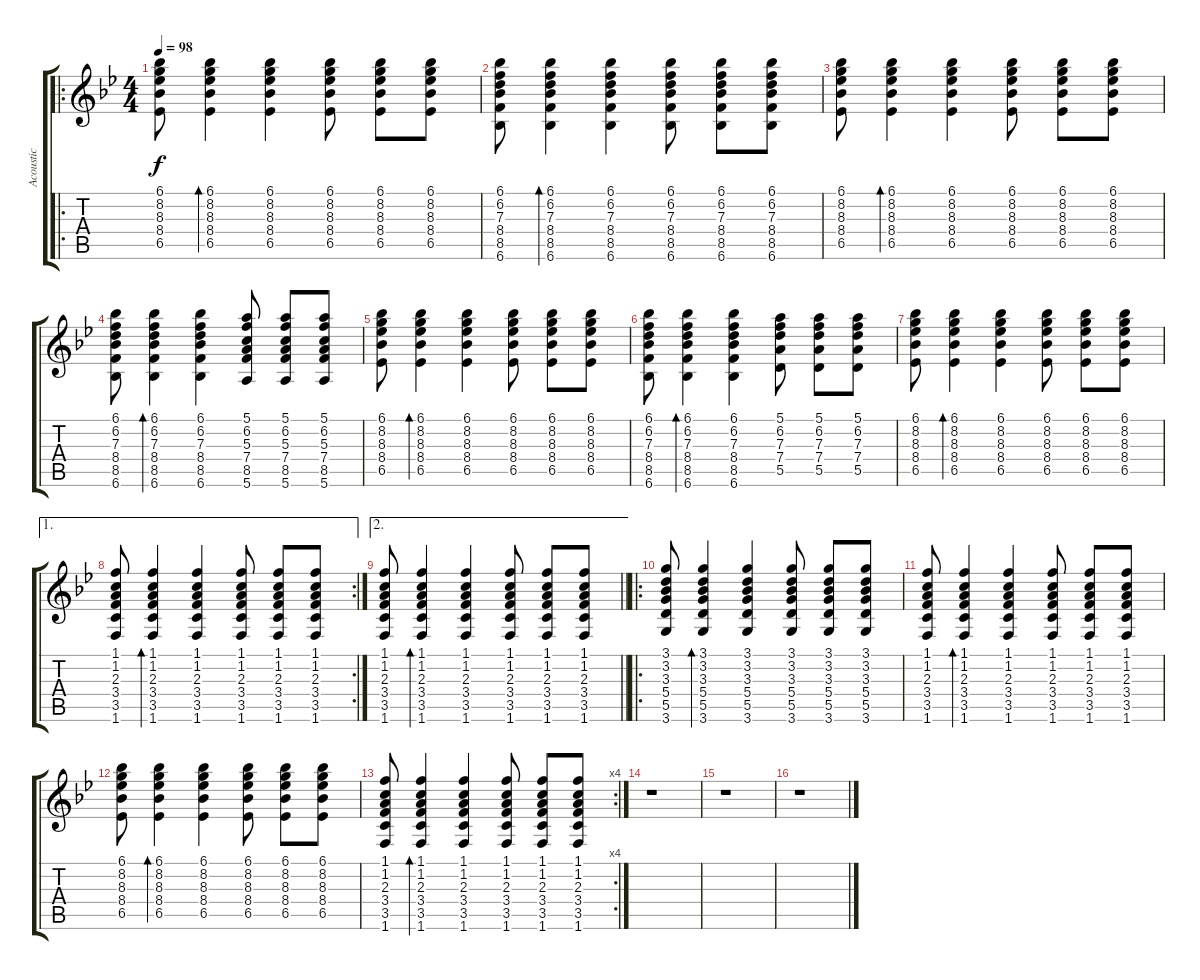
\track ("Acoustic" "Acoustic") {instrument acousticguitarsteel}
\staff {score tabs}
\tuning (E4 B3 G3 D3 A2 E2) {hide}
\ro
\ts (4 4)
\tempo 98
\clef g2
\ks bb
(6.1 8.2 8.3 8.4 6.5).8{dy f} (6.1 8.2 8.3 8.4 6.5).4{bd 60} (6.1 8.2 8.3 8.4 6.5).4 (6.1 8.2 8.3 8.4 6.5).8 (6.1 8.2 8.3 8.4 6.5).8 (6.1 8.2 8.3 8.4 6.5).8 |
(6.1 6.2 7.3 8.4 8.5 6.6).8 (6.1 6.2 7.3 8.4 8.5 6.6).4{bd 60} (6.1 6.2 7.3 8.4 8.5 6.6).4 (6.1 6.2 7.3 8.4 8.5 6.6).8 (6.1 6.2 7.3 8.4 8.5 6.6).8 (6.1 6.2 7.3 8.4 8.5 6.6).8 |
(6.1 8.2 8.3 8.4 6.5).8 (6.1 8.2 8.3 8.4 6.5).4{bd 60} (6.1 8.2 8.3 8.4 6.5).4 (6.1 8.2 8.3 8.4 6.5).8 (6.1 8.2 8.3 8.4 6.5).8 (6.1 8.2 8.3 8.4 6.5).8 |
(6.1 6.2 7.3 8.4 8.5 6.6).8 (6.1 6.2 7.3 8.4 8.5 6.6).4{bd 60} (6.1 6.2 7.3 8.4 8.5 6.6).4 (5.1 6.2 5.3 7.4 8.5 5.6).8 (5.1 6.2 5.3 7.4 8.5 5.6).8 (5.1 6.2 5.3 7.4 8.5 5.6).8 |
(6.1 8.2 8.3 8.4 6.5).8 (6.1 8.2 8.3 8.4 6.5).4{bd 60} (6.1 8.2 8.3 8.4 6.5).4 (6.1 8.2 8.3 8.4 6.5).8 (6.1 8.2 8.3 8.4 6.5).8 (6.1 8.2 8.3 8.4 6.5).8 |
(6.1 6.2 7.3 8.4 8.5 6.6).8 (6.1 6.2 7.3 8.4 8.5 6.6).4{bd 60} (6.1 6.2 7.3 8.4 8.5 6.6).4 (5.1 6.2 7.3 7.4 5.5).8 (5.1 6.2 7.3 7.4 5.5).8 (5.1 6.2 7.3 7.4 5.5).8 |
(6.1 8.2 8.3 8.4 6.5).8 (6.1 8.2 8.3 8.4 6.5).4{bd 60} (6.1 8.2 8.3 8.4 6.5).4 (6.1 8.2 8.3 8.4 6.5).8 (6.1 8.2 8.3 8.4 6.5).8 (6.1 8.2 8.3 8.4 6.5).8 |
\ae 1
\rc 2
(1.1 1.2 2.3 3.4 3.5 1.6).8 (1.1 1.2 2.3 3.4 3.5 1.6).4{bd 60} (1.1 1.2 2.3 3.4 3.5 1.6).4 (1.1 1.2 2.3 3.4 3.5 1.6).8 (1.1 1.2 2.3 3.4 3.5 1.6).8 (1.1 1.2 2.3 3.4 3.5 1.6).8 |
\ae 2
\barLineRight lightlight
(1.1 1.2 2.3 3.4 3.5 1.6).8 (1.1 1.2 2.3 3.4 3.5 1.6).4{bd 60} (1.1 1.2 2.3 3.4 3.5 1.6).4 (1.1 1.2 2.3 3.4 3.5 1.6).8 (1.1 1.2 2.3 3.4 3.5 1.6).8 (1.1 1.2 2.3 3.4 3.5 1.6).8 |
\ro
(3.1 3.2 3.3 5.4 5.5 3.6).8 (3.1 3.2 3.3 5.4 5.5 3.6).4{bd 60} (3.1 3.2 3.3 5.4 5.5 3.6).4 (3.1 3.2 3.3 5.4 5.5 3.6).8 (3.1 3.2 3.3 5.4 5.5 3.6).8 (3.1 3.2 3.3 5.4 5.5 3.6).8 |
(1.1 1.2 2.3 3.4 3.5 1.6).8 (1.1 1.2 2.3 3.4 3.5 1.6).4{bd 60} (1.1 1.2 2.3 3.4 3.5 1.6).4 (1.1 1.2 2.3 3.4 3.5 1.6).8 (1.1 1.2 2.3 3.4 3.5 1.6).8 (1.1 1.2 2.3 3.4 3.5 1.6).8 |
(6.1 8.2 8.3 8.4 6.5).8 (6.1 8.2 8.3 8.4 6.5).4{bd 60} (6.1 8.2 8.3 8.4 6.5).4 (6.1 8.2 8.3 8.4 6.5).8 (6.1 8.2 8.3 8.4 6.5).8 (6.1 8.2 8.3 8.4 6.5).8 |
\rc 4
(1.1 1.2 2.3 3.4 3.5 1.6).8 (1.1 1.2 2.3 3.4 3.5 1.6).4{bd 60} (1.1 1.2 2.3 3.4 3.5 1.6).4 (1.1 1.2 2.3 3.4 3.5 1.6).8 (1.1 1.2 2.3 3.4 3.5 1.6).8 (1.1 1.2 2.3 3.4 3.5 1.6).8 |
r.1 |
r.1 |
r.1
